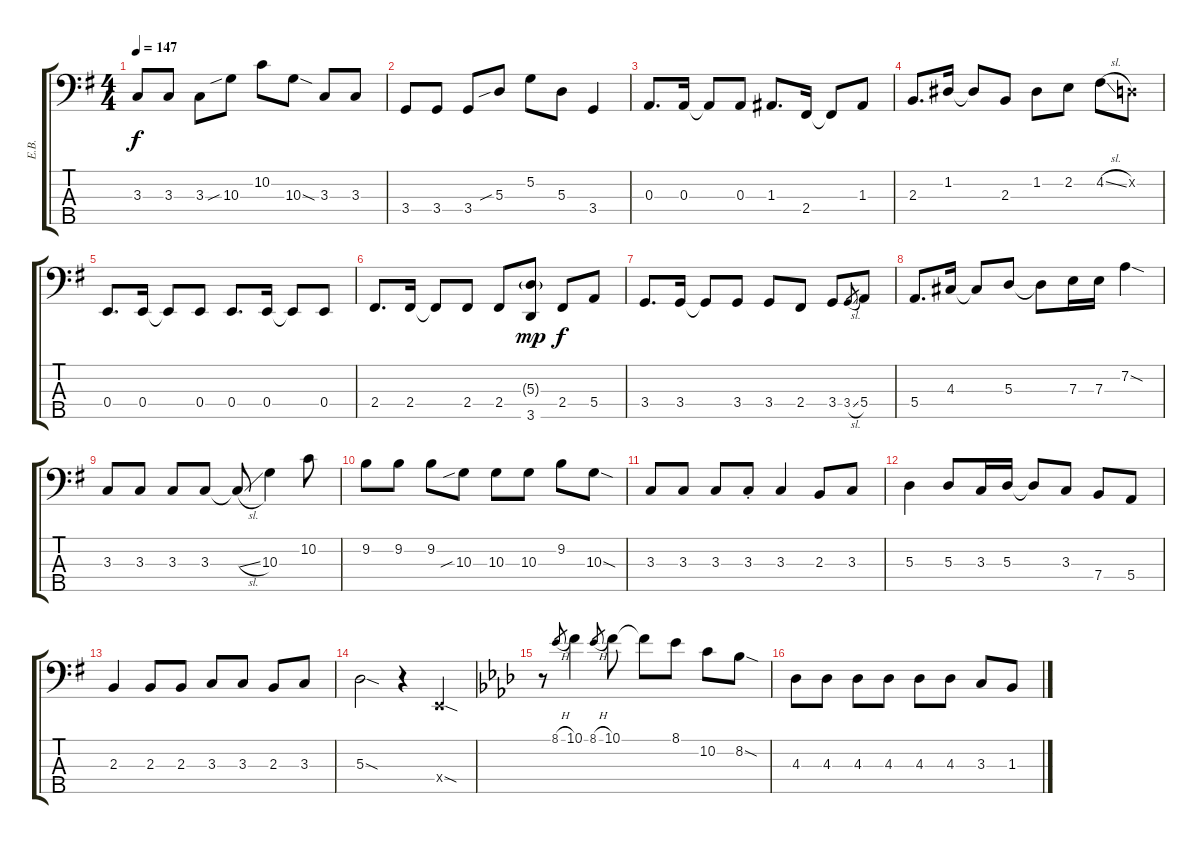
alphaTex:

\track ("E.B." "E.B.") {instrument electricbassfinger}
\staff {score tabs}
\tuning (G2 D2 A1 E1 B0) {hide}
\ts (4 4)
\tempo 147
\clef f4
\ks eminor
3.3.8{dy f} 3.3.8 3.3.8 10.3{sib}.8 10.2.8 10.3{sod}.8 3.3.8 3.3.8 |
3.4.8 3.4.8 3.4.8 5.3{sib}.8 5.2.8 5.3.8 3.4.4 |
0.3.8{d} 0.3.16 0.3{t}.8 0.3.8 1.3.8{d} 2.4.16 2.4{t}.8 1.3.8 |
2.3.8{d} 1.2.16 1.2{t}.8 2.3.8 1.2.8 2.2.8 4.2{sl}.8 0.2{x}.8 |
0.4.8{d} 0.4.16 0.4{t}.8 0.4.8 0.4.8{d} 0.4.16 0.4{t}.8 0.4.8 |
2.4.8{d} 2.4.16 2.4{t}.8 2.4.8 2.4.8 (5.3{g} 3.5).8{dy mp} 2.4.8{dy f} 5.4.8 |
3.4.8{d} 3.4.16 3.4{t}.8 3.4.8 3.4.8 2.4.8 3.4.8 3.4{sl}.8{gr} 5.4.8 |
5.4.8{d} 4.3.16 4.3{t}.8 5.3.8 5.3{t}.8 7.3.16 7.3.16 7.2{sod}.4 |
3.3.8 3.3.8 3.3.8 3.3.8 3.3{sl t}.8 10.3.4 10.2.8 |
9.2.8 9.2.8 9.2.8 10.3{sib}.8 10.3.8 10.3.8 9.2.8 10.3{sod}.8 |
3.3.8 3.3.8 3.3.8 3.3{st}.8 3.3.4 2.3.8 3.3.8 |
5.3.4 5.3.8 3.3.16 5.3.16 5.3{t}.8 3.3.8 7.4.8 5.4.8 |
2.3.4 2.3.8 2.3.8 3.3.8 3.3.8 2.3.8 3.3.8 |
5.3{sod}.2 r.4 0.4{sod x}.4 |
\ks fminor
r.8 8.1{h}.8{gr} 10.1.4 8.1{h}.8{gr} 10.1.8 10.1{t}.8 8.1.8 10.2.8 8.2{sod}.8 |
4.3.8 4.3.8 4.3.8 4.3.8 4.3.8 4.3.8 3.3.8 1.3.8
